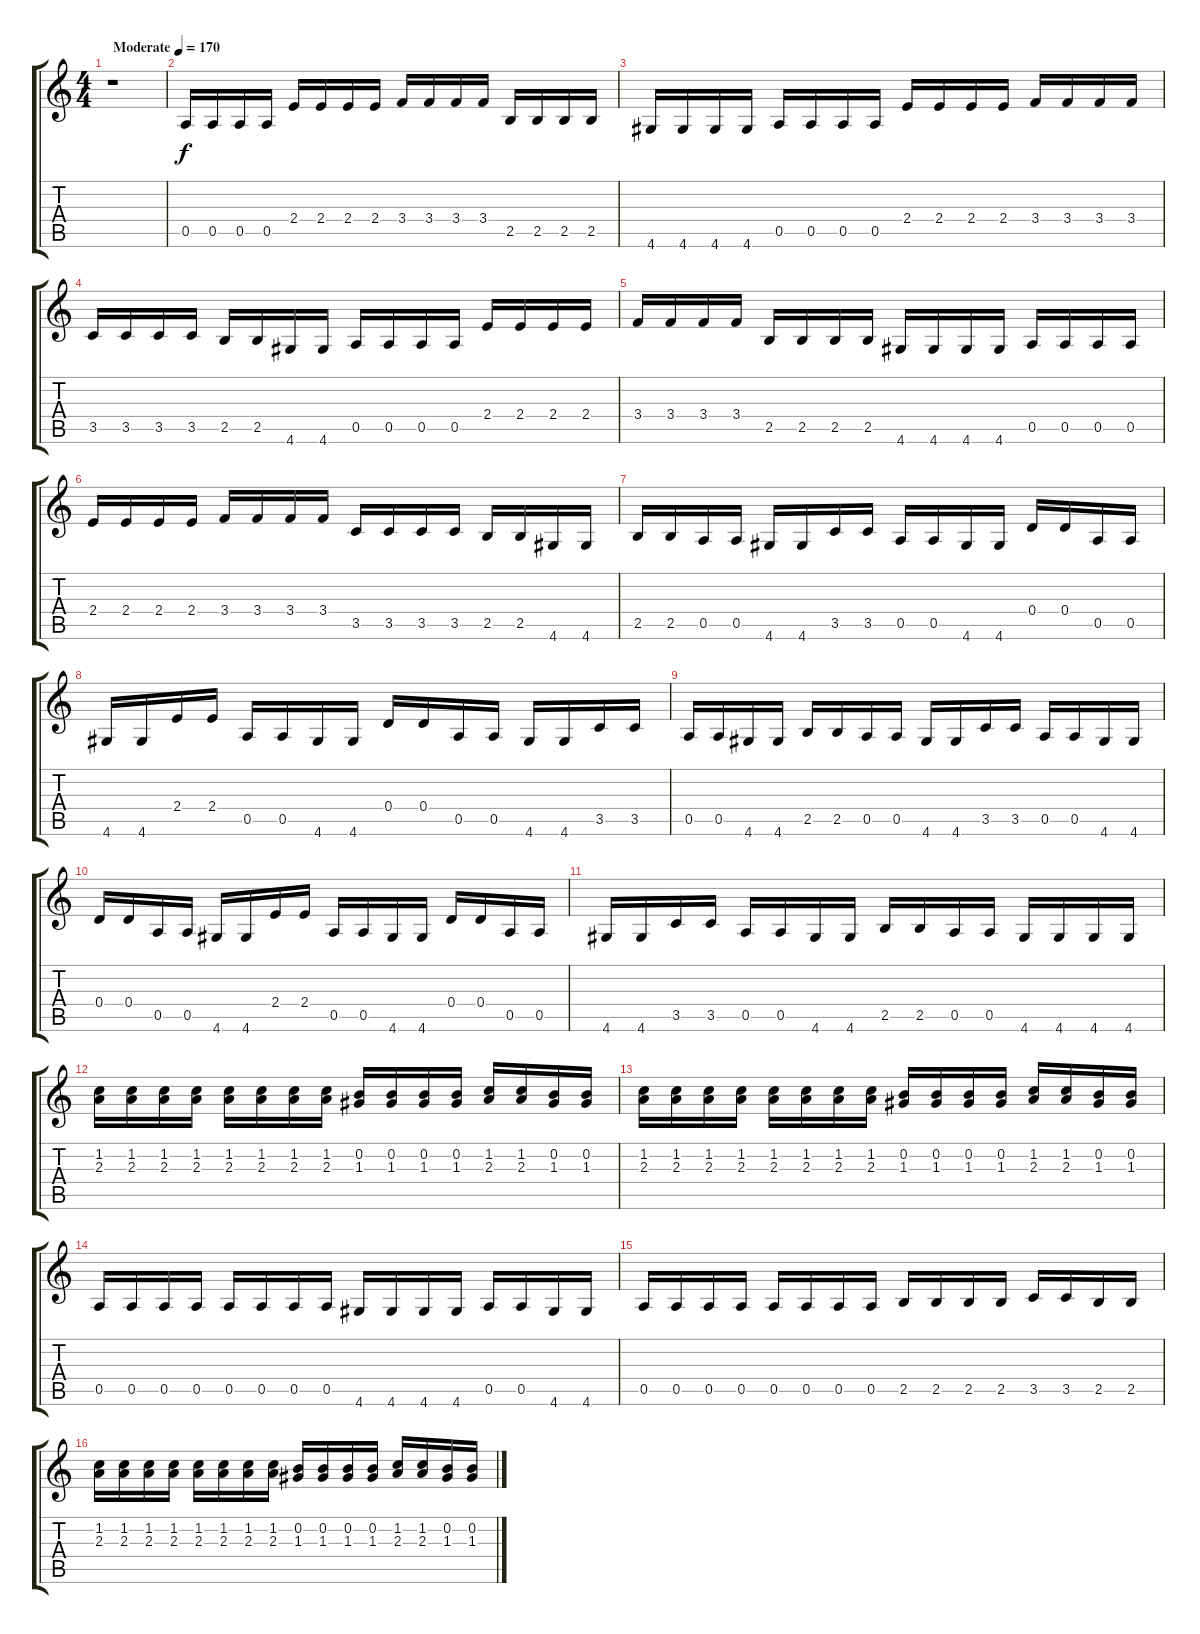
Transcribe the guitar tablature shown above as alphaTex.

\track "" {instrument distortionguitar}
\staff {score tabs}
\tuning (E4 B3 G3 D3 A2 E2) {hide}
\ts (4 4)
\tempo (170 "Moderate")
\clef g2
\ks c
r.1{dy f instrument distortionguitar} |
0.5.16 0.5.16 0.5.16 0.5.16 2.4.16 2.4.16 2.4.16 2.4.16 3.4.16 3.4.16 3.4.16 3.4.16 2.5.16 2.5.16 2.5.16 2.5.16 |
4.6.16 4.6.16 4.6.16 4.6.16 0.5.16 0.5.16 0.5.16 0.5.16 2.4.16 2.4.16 2.4.16 2.4.16 3.4.16 3.4.16 3.4.16 3.4.16 |
3.5.16 3.5.16 3.5.16 3.5.16 2.5.16 2.5.16 4.6.16 4.6.16 0.5.16 0.5.16 0.5.16 0.5.16 2.4.16 2.4.16 2.4.16 2.4.16 |
3.4.16 3.4.16 3.4.16 3.4.16 2.5.16 2.5.16 2.5.16 2.5.16 4.6.16 4.6.16 4.6.16 4.6.16 0.5.16 0.5.16 0.5.16 0.5.16 |
2.4.16 2.4.16 2.4.16 2.4.16 3.4.16 3.4.16 3.4.16 3.4.16 3.5.16 3.5.16 3.5.16 3.5.16 2.5.16 2.5.16 4.6.16 4.6.16 |
2.5.16 2.5.16 0.5.16 0.5.16 4.6.16 4.6.16 3.5.16 3.5.16 0.5.16 0.5.16 4.6.16 4.6.16 0.4.16 0.4.16 0.5.16 0.5.16 |
4.6.16 4.6.16 2.4.16 2.4.16 0.5.16 0.5.16 4.6.16 4.6.16 0.4.16 0.4.16 0.5.16 0.5.16 4.6.16 4.6.16 3.5.16 3.5.16 |
0.5.16 0.5.16 4.6.16 4.6.16 2.5.16 2.5.16 0.5.16 0.5.16 4.6.16 4.6.16 3.5.16 3.5.16 0.5.16 0.5.16 4.6.16 4.6.16 |
0.4.16 0.4.16 0.5.16 0.5.16 4.6.16 4.6.16 2.4.16 2.4.16 0.5.16 0.5.16 4.6.16 4.6.16 0.4.16 0.4.16 0.5.16 0.5.16 |
4.6.16 4.6.16 3.5.16 3.5.16 0.5.16 0.5.16 4.6.16 4.6.16 2.5.16 2.5.16 0.5.16 0.5.16 4.6.16 4.6.16 4.6.16 4.6.16 |
(1.2 2.3).16 (1.2 2.3).16 (1.2 2.3).16 (1.2 2.3).16 (1.2 2.3).16 (1.2 2.3).16 (1.2 2.3).16 (1.2 2.3).16 (0.2 1.3).16 (0.2 1.3).16 (0.2 1.3).16 (0.2 1.3).16 (1.2 2.3).16 (1.2 2.3).16 (0.2 1.3).16 (0.2 1.3).16 |
(1.2 2.3).16 (1.2 2.3).16 (1.2 2.3).16 (1.2 2.3).16 (1.2 2.3).16 (1.2 2.3).16 (1.2 2.3).16 (1.2 2.3).16 (0.2 1.3).16 (0.2 1.3).16 (0.2 1.3).16 (0.2 1.3).16 (1.2 2.3).16 (1.2 2.3).16 (0.2 1.3).16 (0.2 1.3).16 |
0.5.16 0.5.16 0.5.16 0.5.16 0.5.16 0.5.16 0.5.16 0.5.16 4.6.16 4.6.16 4.6.16 4.6.16 0.5.16 0.5.16 4.6.16 4.6.16 |
0.5.16 0.5.16 0.5.16 0.5.16 0.5.16 0.5.16 0.5.16 0.5.16 2.5.16 2.5.16 2.5.16 2.5.16 3.5.16 3.5.16 2.5.16 2.5.16 |
(1.2 2.3).16 (1.2 2.3).16 (1.2 2.3).16 (1.2 2.3).16 (1.2 2.3).16 (1.2 2.3).16 (1.2 2.3).16 (1.2 2.3).16 (0.2 1.3).16 (0.2 1.3).16 (0.2 1.3).16 (0.2 1.3).16 (1.2 2.3).16 (1.2 2.3).16 (0.2 1.3).16 (0.2 1.3).16
